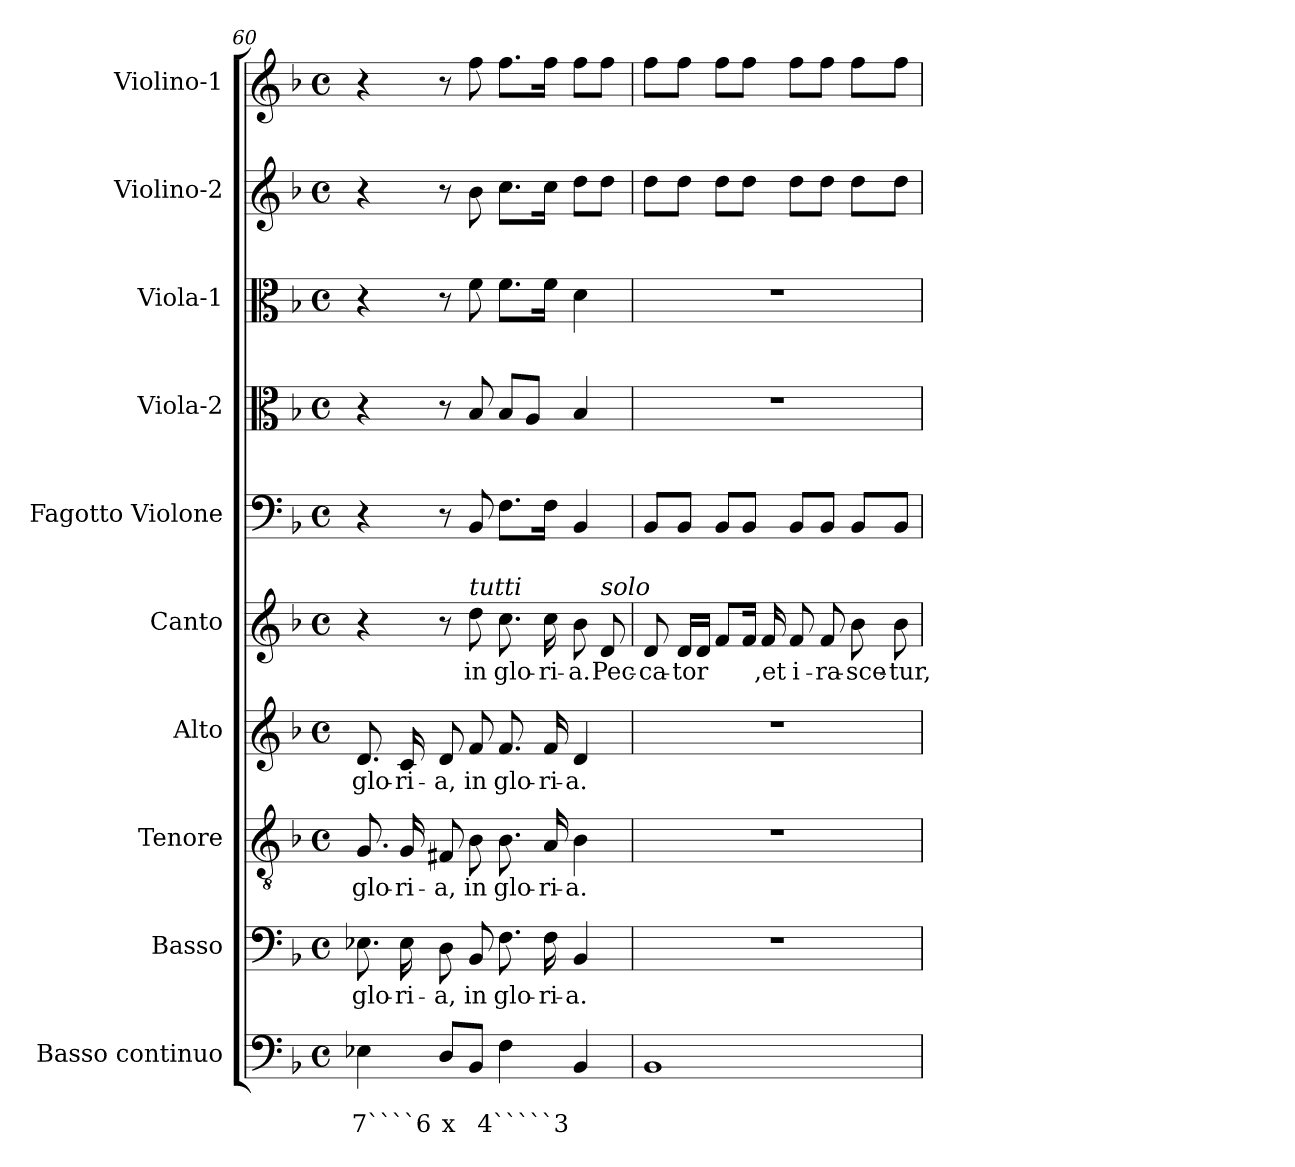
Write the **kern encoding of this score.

**kern	**text	**text	**kern	**text	**kern	**text	**kern	**text	**kern	**text	**kern	**kern	**kern	**kern	**kern
*part10	*part10	*part10	*part9	*part9	*part8	*part8	*part7	*part7	*part6	*part6	*part5	*part4	*part3	*part2	*part1
*staff10	*staff10	*staff10	*staff9	*staff9	*staff8	*staff8	*staff7	*staff7	*staff6	*staff6	*staff5	*staff4	*staff3	*staff2	*staff1
*I"Basso continuo	*	*	*I"Basso	*	*I"Tenore	*	*I"Alto	*	*I"Canto	*	*I"Fagotto Violone	*I"Viola-2	*I"Viola-1	*I"Violino-2	*I"Violino-1
*I'BC	*	*	*I'B	*	*I'T	*	*I'A	*	*I'C	*	*I'Fg	*I'Va2	*I'Va1	*I'Vi2	*I'Vi1
!!LO:PB:g=z
*clefF4	*	*	*clefF4	*	*clefGv2	*	*clefG2	*	*clefG2	*	*clefF4	*clefC3	*clefC3	*clefG2	*clefG2
*k[b-]	*	*	*k[b-]	*	*k[b-]	*	*k[b-]	*	*k[b-]	*	*k[b-]	*k[b-]	*k[b-]	*k[b-]	*k[b-]
*F:	*	*	*F:	*	*F:	*	*F:	*	*F:	*	*F:	*F:	*F:	*F:	*F:
*M4/4	*	*	*M4/4	*	*M4/4	*	*M4/4	*	*M4/4	*	*M4/4	*M4/4	*M4/4	*M4/4	*M4/4
*met(c)	*	*	*met(c)	*	*met(c)	*	*met(c)	*	*met(c)	*	*met(c)	*met(c)	*met(c)	*met(c)	*met(c)
=60	=60	=60	=60	=60	=60	=60	=60	=60	=60	=60	=60	=60	=60	=60	=60
!	!	!LO:LY:b	!	!	!	!	!	!	!	!	!	!	!	!	!
!	!	!	!	!LO:LY:b	!	!	!	!	!	!	!	!	!	!	!
!	!	!	!	!	!	!LO:LY:b	!	!	!	!	!	!	!	!	!
!	!	!	!	!	!	!	!	!LO:LY:b	!	!	!	!	!	!	!
4E-X\	.	7````6	8.E-X\	glo-	8.G/	glo-	8.d/	glo-	4r	.	4r	4r	4r	4r	4r
!	!	!	!	!LO:LY:b	!	!	!	!	!	!	!	!	!	!	!
!	!	!	!	!	!	!LO:LY:b	!	!	!	!	!	!	!	!	!
!	!	!	!	!	!	!	!	!LO:LY:b	!	!	!	!	!	!	!
.	.	.	16E-\	-ri-	16G/	-ri-	16c/	-ri-	.	.	.	.	.	.	.
!	!	!LO:LY:b	!	!	!	!	!	!	!	!	!	!	!	!	!
!	!	!	!	!LO:LY:b	!	!	!	!	!	!	!	!	!	!	!
!	!	!	!	!	!	!LO:LY:b	!	!	!	!	!	!	!	!	!
!	!	!	!	!	!	!	!	!LO:LY:b	!	!	!	!	!	!	!
8D/L	.	x	8D\	-a,	8F#X/	-a,	8d/	-a,	8r	.	8r	8r	8r	8r	8r
!	!	!	!	!LO:LY:b	!	!	!	!	!	!	!	!	!	!	!
!	!	!	!	!	!	!LO:LY:b	!	!	!	!	!	!	!	!	!
!	!	!	!	!	!	!	!	!LO:LY:b	!	!	!	!	!	!	!
!	!	!	!	!	!	!	!	!	!LO:TX:a:i:t=tutti	!	!	!	!	!	!
!	!	!	!	!	!	!	!	!	!	!LO:LY:b	!	!	!	!	!
8BB-/J	.	.	8BB-/	in	8B-\	in	8f/	in	8dd\	in	8BB-/	8B-/	8f\	8b-\	8ff\
!	!	!LO:LY:b	!	!	!	!	!	!	!	!	!	!	!	!	!
!	!	!	!	!LO:LY:b	!	!	!	!	!	!	!	!	!	!	!
!	!	!	!	!	!	!LO:LY:b	!	!	!	!	!	!	!	!	!
!	!	!	!	!	!	!	!	!LO:LY:b	!	!	!	!	!	!	!
!	!	!	!	!	!	!	!	!	!	!LO:LY:b	!	!	!	!	!
4F\	.	4`````3	8.F\	glo-	8.B-\	glo-	8.f/	glo-	8.cc\	glo-	8.F\L	8B-/L	8.f\L	8.cc\L	8.ff\L
.	.	.	.	.	.	.	.	.	.	.	.	8A/J	.	.	.
!	!	!	!	!LO:LY:b	!	!	!	!	!	!	!	!	!	!	!
!	!	!	!	!	!	!LO:LY:b	!	!	!	!	!	!	!	!	!
!	!	!	!	!	!	!	!	!LO:LY:b	!	!	!	!	!	!	!
!	!	!	!	!	!	!	!	!	!	!LO:LY:b	!	!	!	!	!
.	.	.	16F\	-ri-	16A/	-ri-	16f/	-ri-	16cc\	-ri-	16F\Jk	.	16f\Jk	16cc\Jk	16ff\Jk
!	!	!	!	!LO:LY:b	!	!	!	!	!	!	!	!	!	!	!
!	!	!	!	!	!	!LO:LY:b	!	!	!	!	!	!	!	!	!
!	!	!	!	!	!	!	!	!LO:LY:b	!	!	!	!	!	!	!
!	!	!	!	!	!	!	!	!	!	!LO:LY:b	!	!	!	!	!
4BB-/	.	.	4BB-/	-a.	4B-\	-a.	4d/	-a.	8b-\	-a.	4BB-/	4B-/	4d\	8dd\L	8ff\L
!	!	!	!	!	!	!	!	!	!LO:TX:a:i:t=solo	!	!	!	!	!	!
!	!	!	!	!	!	!	!	!	!	!LO:LY:b	!	!	!	!	!
.	.	.	.	.	.	.	.	.	8d/	Pec-	.	.	.	8dd\J	8ff\J
=61	=61	=61	=61	=61	=61	=61	=61	=61	=61	=61	=61	=61	=61	=61	=61
!	!	!	!	!	!	!	!	!	!	!LO:LY:b	!	!	!	!	!
1BB-	.	.	1r	.	1r	.	1r	.	8d/	-ca-	8BB-/L	1r	1r	8dd\L	8ff\L
!	!	!	!	!	!	!	!	!	!	!LO:LY:b	!	!	!	!	!
.	.	.	.	.	.	.	.	.	16d/LL	-tor	8BB-/J	.	.	8dd\J	8ff\J
.	.	.	.	.	.	.	.	.	16d/JJ	.	.	.	.	.	.
.	.	.	.	.	.	.	.	.	8f/L	.	8BB-/L	.	.	8dd\L	8ff\L
.	.	.	.	.	.	.	.	.	16f/Jk	.	8BB-/J	.	.	8dd\J	8ff\J
!	!	!	!	!	!	!	!	!	!	!LO:LY:b	!	!	!	!	!
.	.	.	.	.	.	.	.	.	16f/	,et	.	.	.	.	.
!	!	!	!	!	!	!	!	!	!	!LO:LY:b	!	!	!	!	!
.	.	.	.	.	.	.	.	.	8f/	i-	8BB-/L	.	.	8dd\L	8ff\L
!	!	!	!	!	!	!	!	!	!	!LO:LY:b	!	!	!	!	!
.	.	.	.	.	.	.	.	.	8f/	-ra-	8BB-/J	.	.	8dd\J	8ff\J
!	!	!	!	!	!	!	!	!	!	!LO:LY:b	!	!	!	!	!
.	.	.	.	.	.	.	.	.	8b-\	-sce-	8BB-/L	.	.	8dd\L	8ff\L
!	!	!	!	!	!	!	!	!	!	!LO:LY:b	!	!	!	!	!
.	.	.	.	.	.	.	.	.	8b-\	-tur,	8BB-/J	.	.	8dd\J	8ff\J
=	=	=	=	=	=	=	=	=	=	=	=	=	=	=	=
*-	*-	*-	*-	*-	*-	*-	*-	*-	*-	*-	*-	*-	*-	*-	*-
